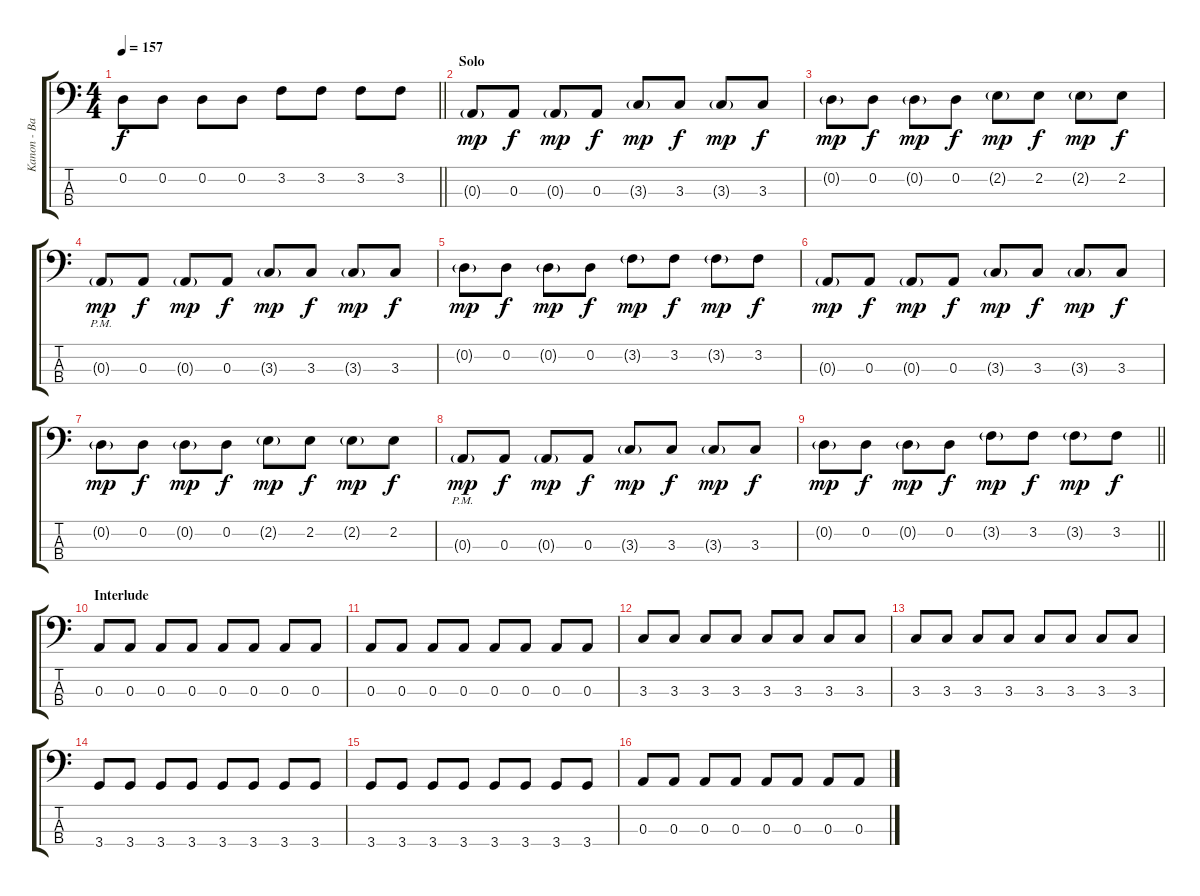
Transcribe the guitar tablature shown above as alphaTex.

\track ("Kanon - Bass" "Kanon - Ba") {instrument electricbassfinger}
\staff {score tabs}
\tuning (G2 D2 A1 E1) {hide}
\ts (4 4)
\tempo 157
\clef f4
\barLineRight lightlight
\ks c
0.2.8{dy f} 0.2.8 0.2.8 0.2.8 3.2.8 3.2.8 3.2.8 3.2.8 |
\section ("" "Solo")
0.3{g}.8{dy mp} 0.3.8{dy f} 0.3{g}.8{dy mp} 0.3.8{dy f} 3.3{g}.8{dy mp} 3.3.8{dy f} 3.3{g}.8{dy mp} 3.3.8{dy f} |
0.2{g}.8{dy mp} 0.2.8{dy f} 0.2{g}.8{dy mp} 0.2.8{dy f} 2.2{g}.8{dy mp} 2.2.8{dy f} 2.2{g}.8{dy mp} 2.2.8{dy f} |
0.3{g pm}.8{dy mp} 0.3.8{dy f} 0.3{g}.8{dy mp} 0.3.8{dy f} 3.3{g}.8{dy mp} 3.3.8{dy f} 3.3{g}.8{dy mp} 3.3.8{dy f} |
0.2{g}.8{dy mp} 0.2.8{dy f} 0.2{g}.8{dy mp} 0.2.8{dy f} 3.2{g}.8{dy mp} 3.2.8{dy f} 3.2{g}.8{dy mp} 3.2.8{dy f} |
0.3{g}.8{dy mp} 0.3.8{dy f} 0.3{g}.8{dy mp} 0.3.8{dy f} 3.3{g}.8{dy mp} 3.3.8{dy f} 3.3{g}.8{dy mp} 3.3.8{dy f} |
0.2{g}.8{dy mp} 0.2.8{dy f} 0.2{g}.8{dy mp} 0.2.8{dy f} 2.2{g}.8{dy mp} 2.2.8{dy f} 2.2{g}.8{dy mp} 2.2.8{dy f} |
0.3{g pm}.8{dy mp} 0.3.8{dy f} 0.3{g}.8{dy mp} 0.3.8{dy f} 3.3{g}.8{dy mp} 3.3.8{dy f} 3.3{g}.8{dy mp} 3.3.8{dy f} |
\barLineRight lightlight
0.2{g}.8{dy mp} 0.2.8{dy f} 0.2{g}.8{dy mp} 0.2.8{dy f} 3.2{g}.8{dy mp} 3.2.8{dy f} 3.2{g}.8{dy mp} 3.2.8{dy f} |
\section ("" "Interlude")
0.3.8 0.3.8 0.3.8 0.3.8 0.3.8 0.3.8 0.3.8 0.3.8 |
0.3.8 0.3.8 0.3.8 0.3.8 0.3.8 0.3.8 0.3.8 0.3.8 |
3.3.8 3.3.8 3.3.8 3.3.8 3.3.8 3.3.8 3.3.8 3.3.8 |
3.3.8 3.3.8 3.3.8 3.3.8 3.3.8 3.3.8 3.3.8 3.3.8 |
3.4.8 3.4.8 3.4.8 3.4.8 3.4.8 3.4.8 3.4.8 3.4.8 |
3.4.8 3.4.8 3.4.8 3.4.8 3.4.8 3.4.8 3.4.8 3.4.8 |
0.3.8 0.3.8 0.3.8 0.3.8 0.3.8 0.3.8 0.3.8 0.3.8
